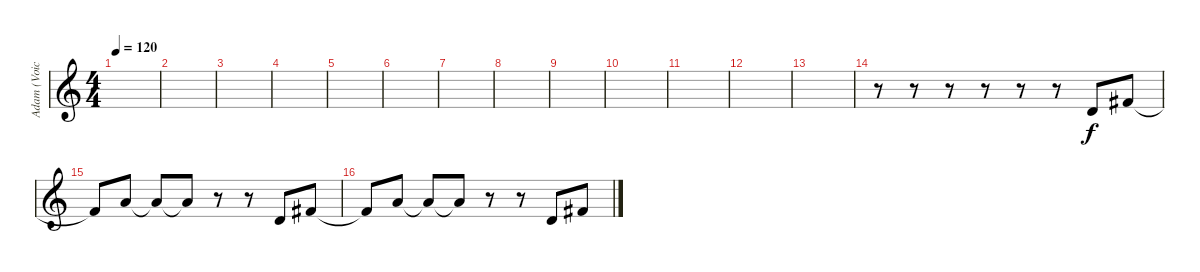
\track ("Adam (Voice)" "Adam (Voic") {instrument clarinet}
\staff {score}
\tuning (E4 B3 G3 D3 A2 E2) {hide}
\ts (4 4)
\tempo 120
\clef g2
\ks c
|
|
|
|
|
|
|
|
|
|
|
|
|
r.8 r.8 r.8 r.8 r.8 r.8 7.3.8{dy f} 7.2.8 |
7.2{t}.8 10.2.8 10.2{t}.8 10.2{t}.8 r.8 r.8 7.3.8 7.2.8 |
7.2{t}.8 10.2.8 10.2{t}.8 10.2{t}.8 r.8 r.8 7.3.8 7.2.8
